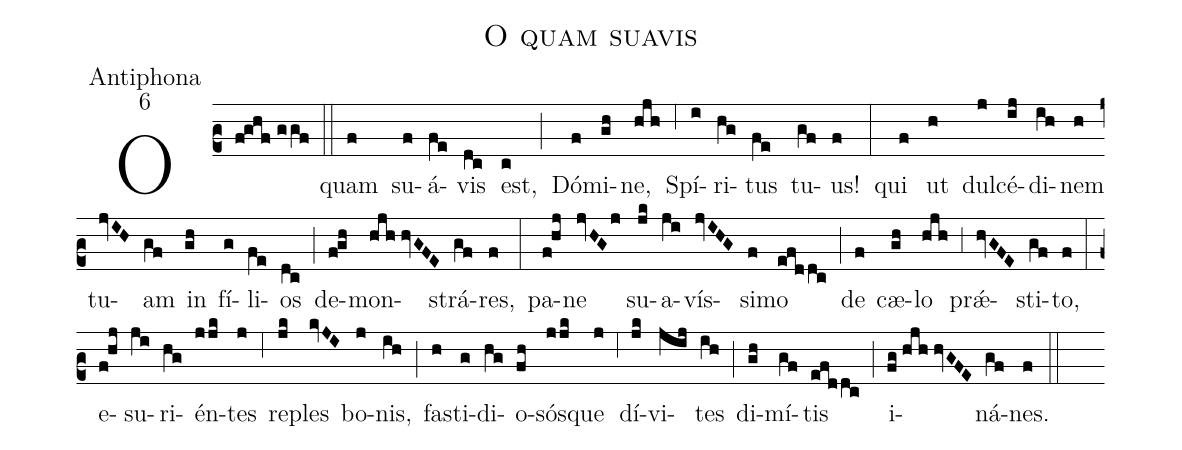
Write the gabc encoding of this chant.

name:O quam suavis;
office-part:Antiphona;
mode:6;
%%
(c2) O(f!ghf//ggf) (::)
quam(f) su(f)á(fe)vis(dc) est,(c) (;) Dó(f)mi(gh)ne,(hjh) (,6) Spí(i)ri(hg)tus(fe) tu(gf)us!(f) (:)
qui(f) ut(h) dul(j)cé(ij)di(ih)nem(h) tu(jvIH)am(gf) in(gh) fí(g)li(fe)os(dc) (;) de(f!gh)mon(hjh//hvGFE)strá(gf)res,(f) (:)
pa(f!hj)ne(jvHGj) su(jk)a(ji)vís(jvIHG)si(f)mo(efddc) (;) de(f) cæ(gh)lo(hjh) (,3) pr{<sp>'ae</sp>}(hvGFE)sti(gf)to,(f) (:)
e(f!hj)su(ji)ri(hg)én(jjk)tes(j) (,6) re(jk)ples(kvJI) bo(j)nis,(ih) (;) fa(h)sti(g)di(hg)o(fh)só(jjk)sque(j) (,6) dí(jk)vi(jij)tes(ih) (;) di(gh)mí(gf)tis(efddc) (;) i(fg//hjh//hvGFE)ná(gf)nes.(f) (::)
